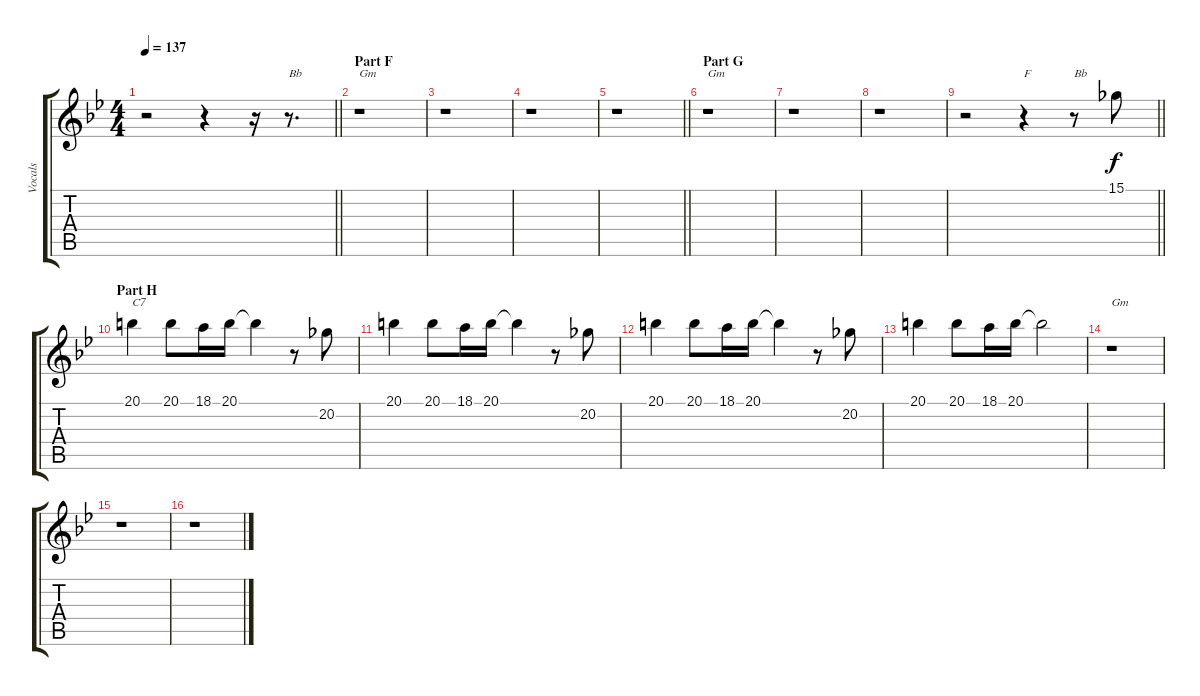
\track ("Vocals" "Vocals") {instrument trumpet}
\staff {score tabs}
\tuning (Eb4 Bb3 Gb3 Db3 Ab2 Eb2) {hide}
\ts (4 4)
\tempo 137
\clef g2
\barLineRight lightlight
\ks bb
r.2{dy f} r.4 r.16 r.8{d txt "Bb"} |
\section ("" "Part F")
r.1{txt "Gm"} |
r.1 |
r.1 |
\barLineRight lightlight
r.1 |
\section ("" "Part G")
r.1{txt "Gm"} |
r.1 |
r.1 |
\barLineRight lightlight
r.2 r.4{txt "F"} r.8{txt "Bb"} 15.1.8 |
\section ("" "Part H")
20.1.4{txt "C7"} 20.1.8 18.1.16 20.1.16 20.1{t}.4 r.8 20.2.8 |
20.1.4 20.1.8 18.1.16 20.1.16 20.1{t}.4 r.8 20.2.8 |
20.1.4 20.1.8 18.1.16 20.1.16 20.1{t}.4 r.8 20.2.8 |
20.1.4 20.1.8 18.1.16 20.1.16 20.1{t}.2 |
r.1{txt "Gm"} |
r.1 |
r.1
